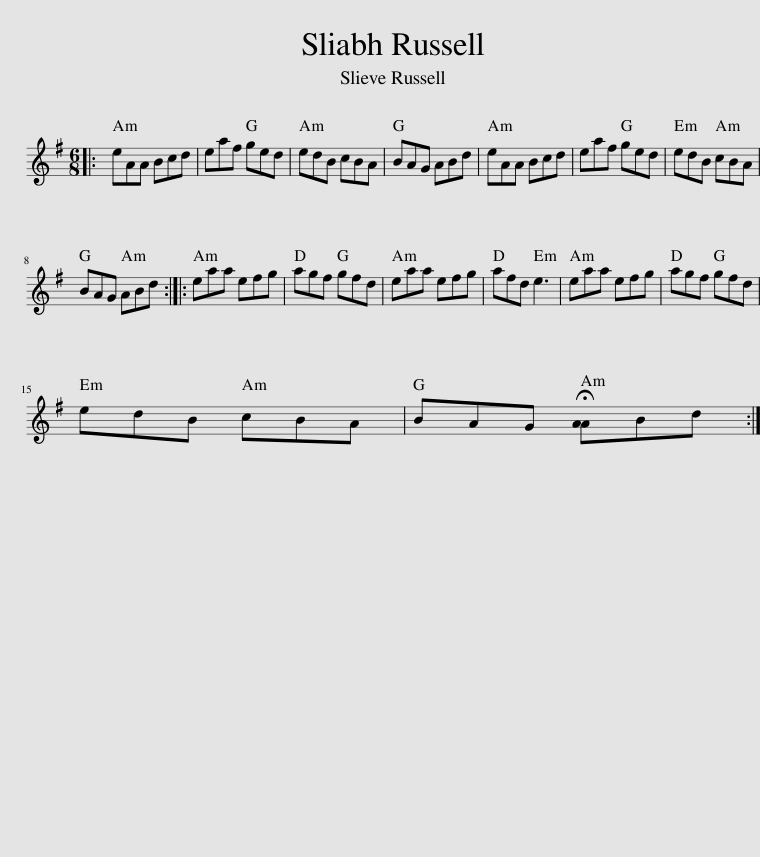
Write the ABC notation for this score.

X:1
L:1/8
M:6/8
I:linebreak $
K:G
V:1 treble
V:1
|: eAA Bcd | eaf ged | edB cBA | BAG ABd | eAA Bcd | %5
 eaf ged | edB cBA |$ BAG ABd :: eaa efg | agf gfd | %10
 eaa efg | afd e3 | eaa efg | agf gfd |$ edB cBA | %15
 BAG !fermata![AA]Bd :| %16
